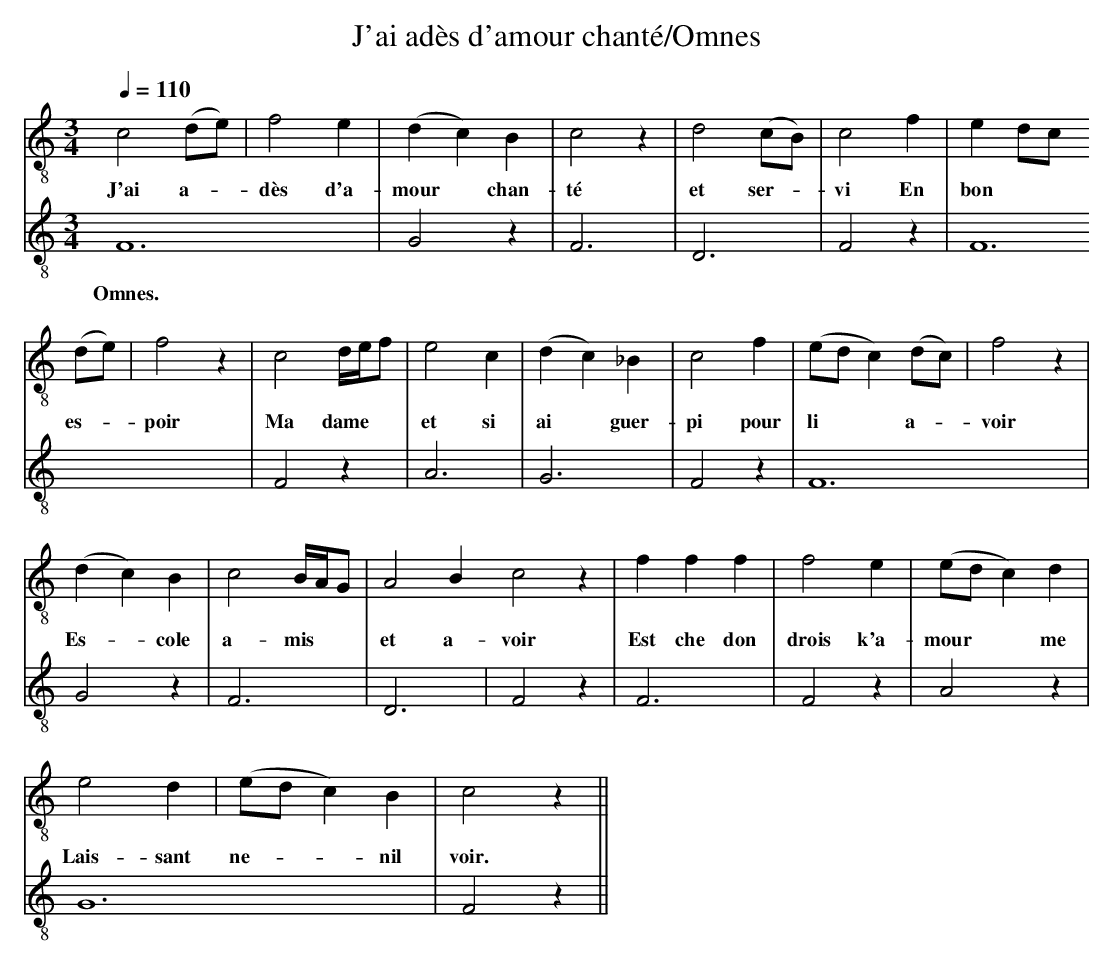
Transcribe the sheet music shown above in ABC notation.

X:1
T:J'ai adès d'amour chanté/Omnes
M:3/4
L:1/4
Q:1/4=110
K:F Lydian
V:1 clef=treble-8 middle=B,
V:2 clef=treble-8 middle=B,
V:3 clef=treble-8 middle=B,
[V:1]
    C2 (D/E/)|F2   E |(DC)    B,|C2 z | D2 (C/B,/)|C2  F | E D/C/
w: J'ai       a-*  dès d'a-mour* chan-té     et        ser-* vi En  bon**
(D/E/)|F2 z | C2 D/4E/4F/| E2  C |(DC) _B,| C2  F |(E/D/C) (D/C/)| F2 z |
w:     es-*poir    Ma   dame**  et  si ai* guer- pi pour       li**         a-*  voir
  (DC)  B, | C2 B,/4A,/4G,/| A,2 B, C2 z | F   F   F |  F2   E |(E/D/C)   D |
w: Es-*cole  a-   mis**      et  a-voir   Est che don drois k'a-       mour** me
    E2   D |(E/D/C)  B, | C2 z ||
w: Lais-sant       ne-** nil voir.
[V:3] % The tenor must be numbered as 3 for our makefile to key off of these measures
  F,6 | G,2 z | F,3 | D,3 | F,2 z |
w:Omnes.
	 			 F,6 | F,2 z | A,3 | G,3 | F,2 z |
  F,6 | G,2 z | F,3 | D,3 | F,2 z|
				 F,3 | F,2 z | A,2 z | G,6 | F,2 z ||
